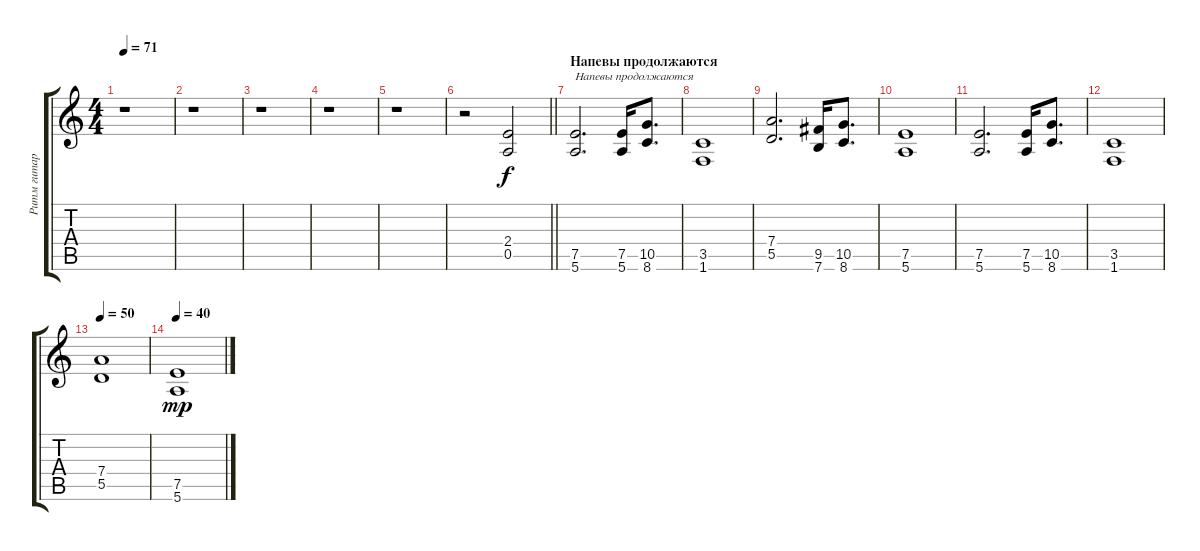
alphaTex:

\track ("Ритм гитара (dist)" "Ритм гитар") {instrument distortionguitar}
\staff {score tabs}
\tuning (E4 B3 G3 D3 A2 E2) {hide}
\ts (4 4)
\tempo 71
\clef g2
\ks c
r.1{dy f} |
r.1 |
r.1 |
r.1 |
r.1 |
\barLineRight lightlight
r.2 (2.4 0.5).2 |
\section ("" "Напевы продолжаются")
(7.5 5.6).2{d txt "Напевы продолжаются"} (7.5 5.6).16 (10.5 8.6).8{d} |
(3.5 1.6).1 |
(7.4 5.5).2{d} (9.5 7.6).16 (10.5 8.6).8{d} |
(7.5 5.6).1 |
(7.5 5.6).2{d} (7.5 5.6).16 (10.5 8.6).8{d} |
(3.5 1.6).1 |
\tempo 50
(7.4 5.5).1 |
\tempo 40
(7.5 5.6).1{dy mp}
